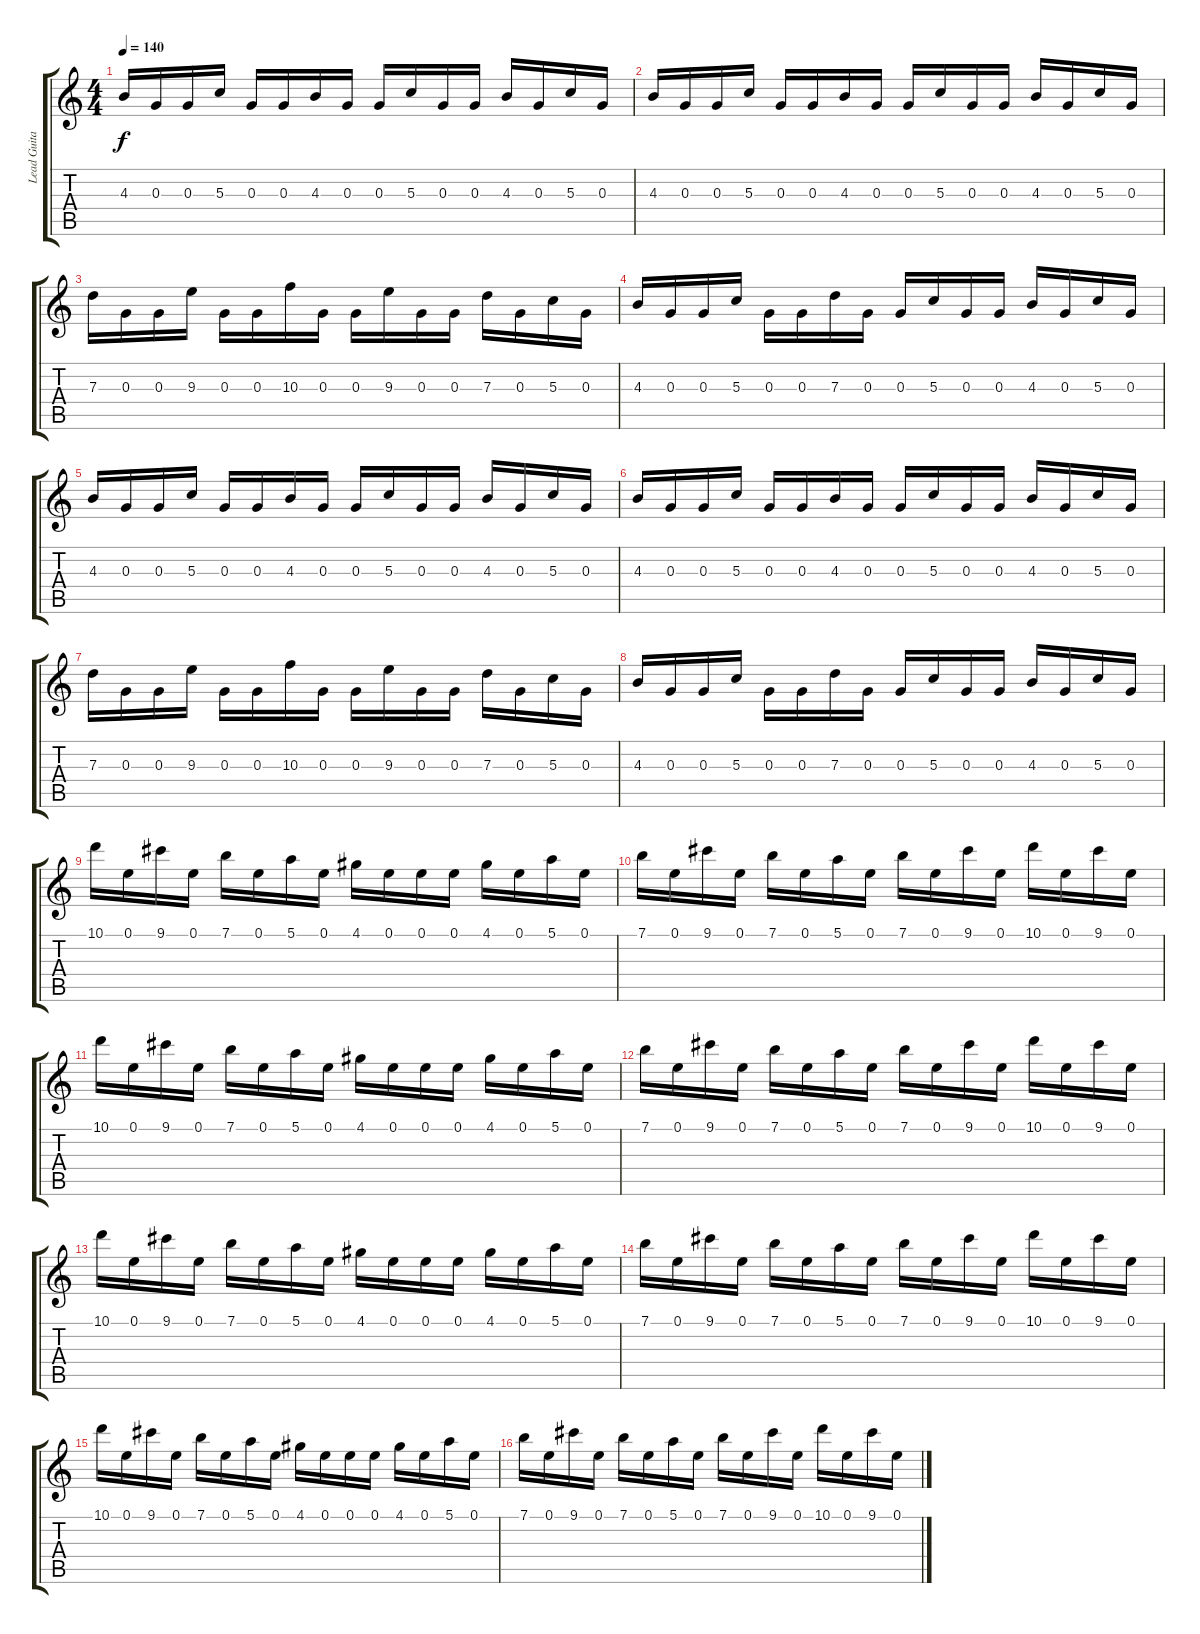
\track ("Lead Guitar" "Lead Guita") {instrument distortionguitar}
\staff {score tabs}
\tuning (E4 B3 G3 D3 A2 E2) {hide}
\ts (4 4)
\tempo 140
\clef g2
\ks c
4.3.16{dy f} 0.3.16 0.3.16 5.3.16 0.3.16 0.3.16 4.3.16 0.3.16 0.3.16 5.3.16 0.3.16 0.3.16 4.3.16 0.3.16 5.3.16 0.3.16 |
4.3.16 0.3.16 0.3.16 5.3.16 0.3.16 0.3.16 4.3.16 0.3.16 0.3.16 5.3.16 0.3.16 0.3.16 4.3.16 0.3.16 5.3.16 0.3.16 |
7.3.16 0.3.16 0.3.16 9.3.16 0.3.16 0.3.16 10.3.16 0.3.16 0.3.16 9.3.16 0.3.16 0.3.16 7.3.16 0.3.16 5.3.16 0.3.16 |
4.3.16 0.3.16 0.3.16 5.3.16 0.3.16 0.3.16 7.3.16 0.3.16 0.3.16 5.3.16 0.3.16 0.3.16 4.3.16 0.3.16 5.3.16 0.3.16 |
4.3.16 0.3.16 0.3.16 5.3.16 0.3.16 0.3.16 4.3.16 0.3.16 0.3.16 5.3.16 0.3.16 0.3.16 4.3.16 0.3.16 5.3.16 0.3.16 |
4.3.16 0.3.16 0.3.16 5.3.16 0.3.16 0.3.16 4.3.16 0.3.16 0.3.16 5.3.16 0.3.16 0.3.16 4.3.16 0.3.16 5.3.16 0.3.16 |
7.3.16 0.3.16 0.3.16 9.3.16 0.3.16 0.3.16 10.3.16 0.3.16 0.3.16 9.3.16 0.3.16 0.3.16 7.3.16 0.3.16 5.3.16 0.3.16 |
4.3.16 0.3.16 0.3.16 5.3.16 0.3.16 0.3.16 7.3.16 0.3.16 0.3.16 5.3.16 0.3.16 0.3.16 4.3.16 0.3.16 5.3.16 0.3.16 |
10.1.16 0.1.16 9.1.16 0.1.16 7.1.16 0.1.16 5.1.16 0.1.16 4.1.16 0.1.16 0.1.16 0.1.16 4.1.16 0.1.16 5.1.16 0.1.16 |
7.1.16 0.1.16 9.1.16 0.1.16 7.1.16 0.1.16 5.1.16 0.1.16 7.1.16 0.1.16 9.1.16 0.1.16 10.1.16 0.1.16 9.1.16 0.1.16 |
10.1.16 0.1.16 9.1.16 0.1.16 7.1.16 0.1.16 5.1.16 0.1.16 4.1.16 0.1.16 0.1.16 0.1.16 4.1.16 0.1.16 5.1.16 0.1.16 |
7.1.16 0.1.16 9.1.16 0.1.16 7.1.16 0.1.16 5.1.16 0.1.16 7.1.16 0.1.16 9.1.16 0.1.16 10.1.16 0.1.16 9.1.16 0.1.16 |
10.1.16 0.1.16 9.1.16 0.1.16 7.1.16 0.1.16 5.1.16 0.1.16 4.1.16 0.1.16 0.1.16 0.1.16 4.1.16 0.1.16 5.1.16 0.1.16 |
7.1.16 0.1.16 9.1.16 0.1.16 7.1.16 0.1.16 5.1.16 0.1.16 7.1.16 0.1.16 9.1.16 0.1.16 10.1.16 0.1.16 9.1.16 0.1.16 |
10.1.16 0.1.16 9.1.16 0.1.16 7.1.16 0.1.16 5.1.16 0.1.16 4.1.16 0.1.16 0.1.16 0.1.16 4.1.16 0.1.16 5.1.16 0.1.16 |
7.1.16 0.1.16 9.1.16 0.1.16 7.1.16 0.1.16 5.1.16 0.1.16 7.1.16 0.1.16 9.1.16 0.1.16 10.1.16 0.1.16 9.1.16 0.1.16
